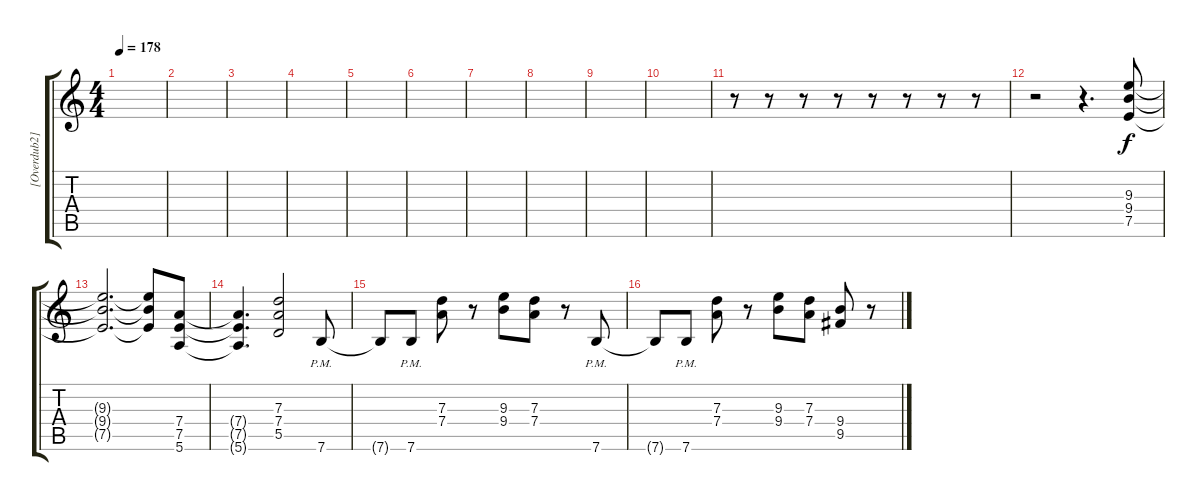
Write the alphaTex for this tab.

\track ("[Overdub2]" "[Overdub2]") {instrument distortionguitar}
\staff {score tabs}
\tuning (E4 B3 G3 D3 A2 E2) {hide}
\ts (4 4)
\tempo 178
\clef g2
\ks c
|
|
|
|
|
|
|
|
|
|
r.8 r.8 r.8 r.8 r.8 r.8 r.8 r.8 |
r.2 r.4{d} (9.3 9.4 7.5).8{balance 1} |
(9.3{t} 9.4{t} 7.5{t}).2{d} (9.3{t} 9.4{t} 7.5{t}).8 (7.4 7.5 5.6).8 |
(7.4{t} 7.5{t} 5.6{t}).4{d} (7.3 7.4 5.5).2 7.6{pm}.8 |
7.6{t}.8 7.6{pm}.8 (7.3 7.4).8 r.8 (9.3 9.4).8 (7.3 7.4).8 r.8 7.6{pm}.8 |
7.6{t}.8 7.6{pm}.8 (7.3 7.4).8 r.8 (9.3 9.4).8 (7.3 7.4).8 (9.4 9.5).8 r.8
